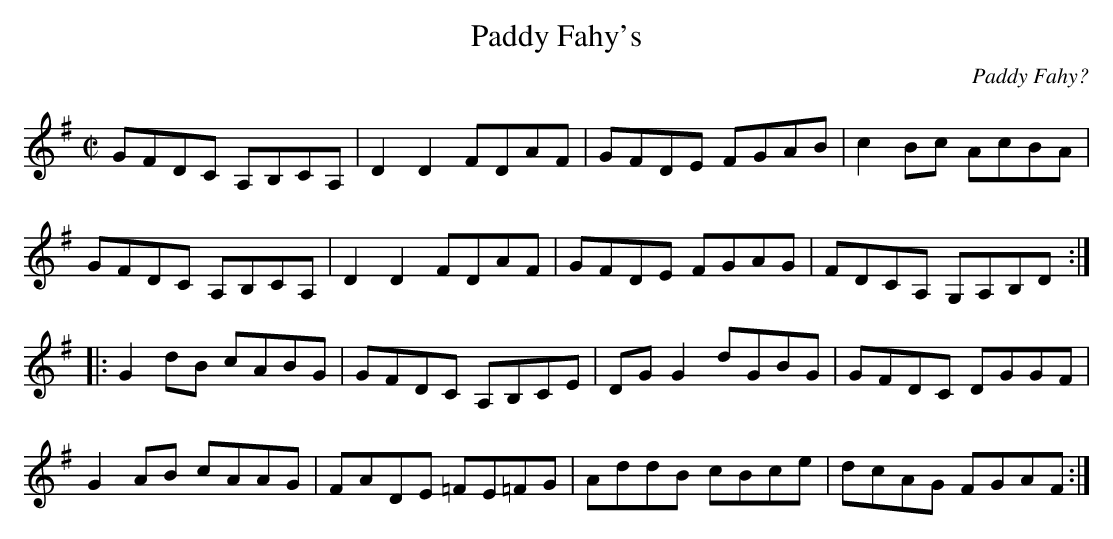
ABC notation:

X:1
T:Paddy Fahy's
C:Paddy Fahy?
M:C|
K:G
GFDC A,B,CA,|D2D2 FDAF|GFDE FGAB|c2Bc AcBA|
GFDC A,B,CA,|D2D2 FDAF|GFDE FGAG|FDCA, G,A,B,D:|
|:G2dB cABG|GFDC A,B,CE|DGG2 dGBG|GFDC DGGF|
G2AB cAAG|FADE =FE=FG|AddB cBce|dcAG FGAF:|
